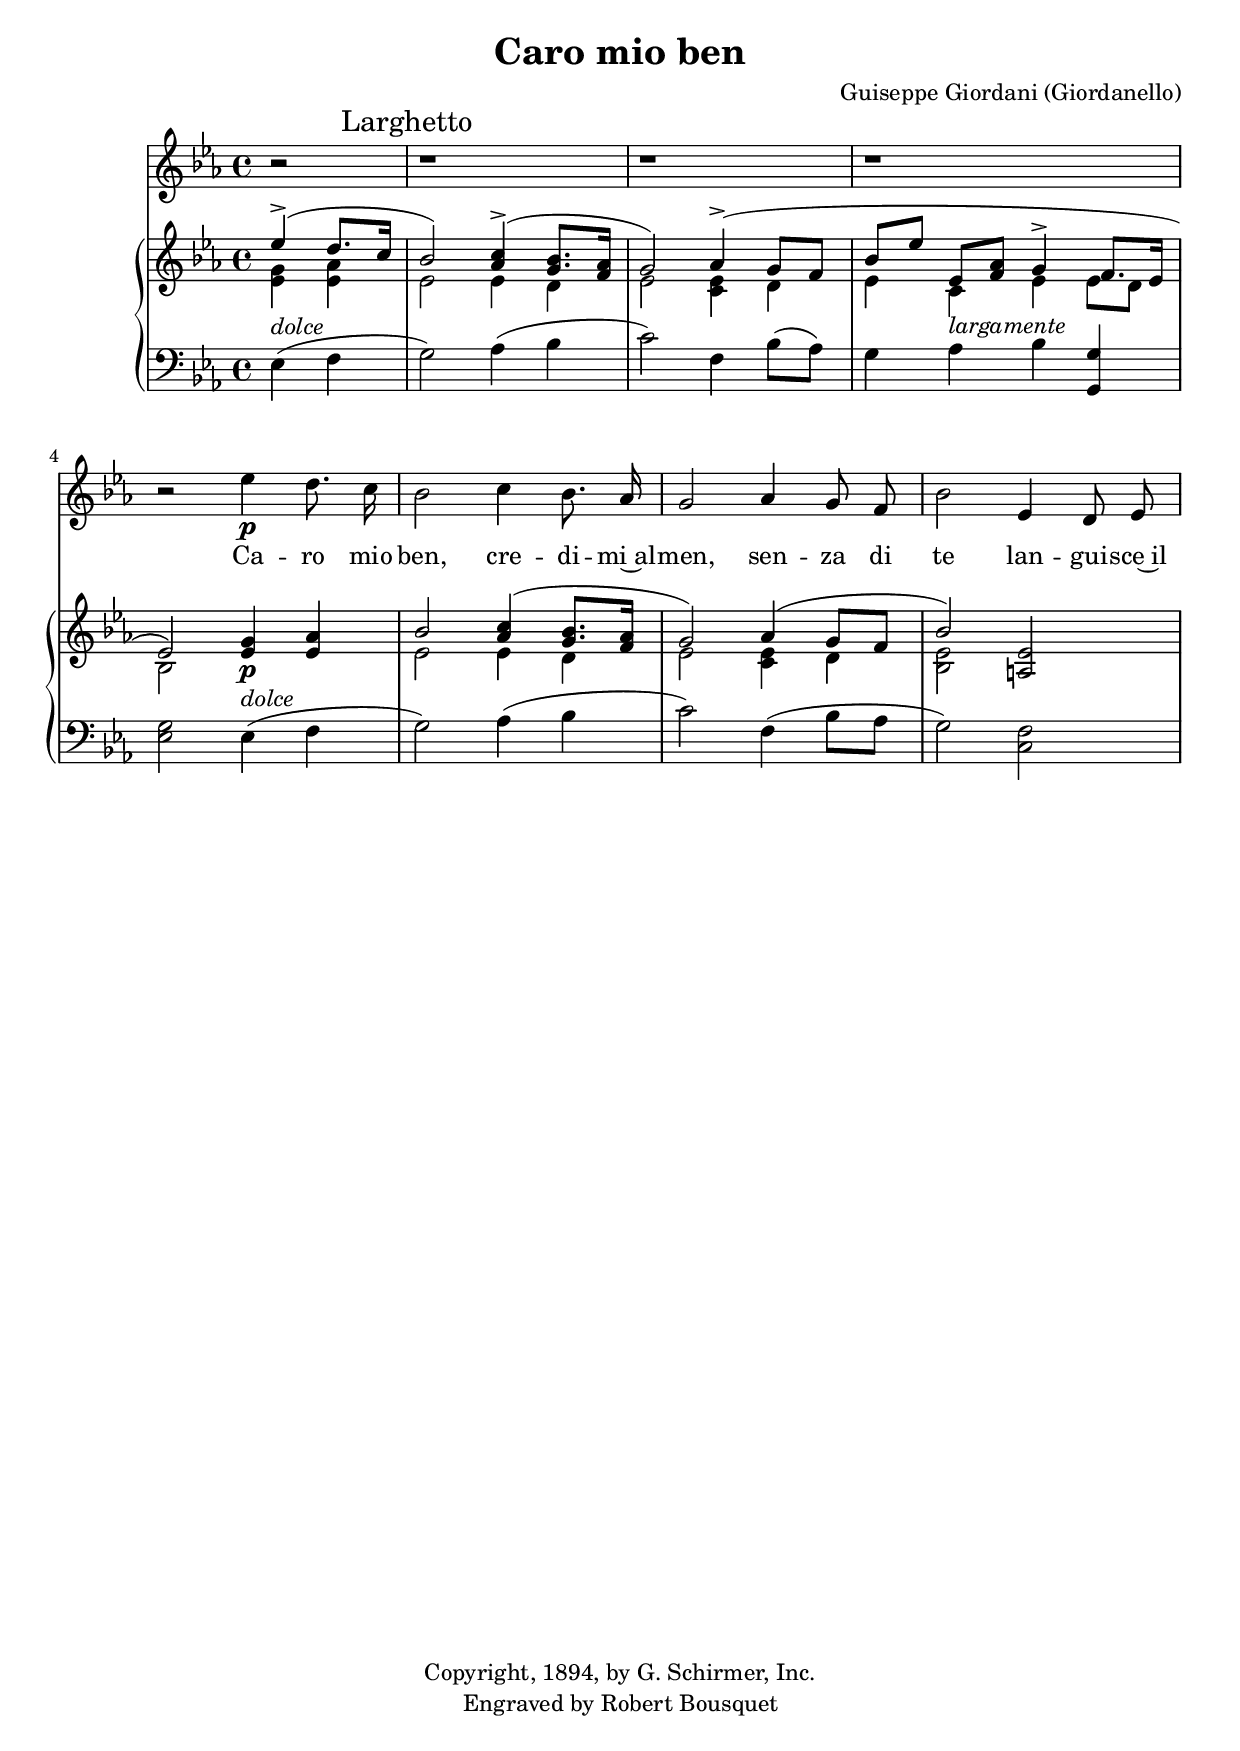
\version "2.16.1"
\header {
  title     = "Caro mio ben"
  composer  = "Guiseppe Giordani (Giordanello)"
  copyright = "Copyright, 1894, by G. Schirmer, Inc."
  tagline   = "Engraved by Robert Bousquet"
}

melody = \relative c'' {
  \clef treble
  \key ees \major

  \partial 4*2 r2 \mark "Larghetto" |
  r1
  r
  r
  r2 ees4\p d8. c16
  bes2 c4 bes8. aes16
  g2 aes4 g8 f
  bes2 ees,4 d8 ees % TODO: add grace notes
}

text = \lyricmode {
  Ca -- ro mio
  ben, cre -- di -- mi~al --
  men, sen -- za di
  te lan -- gui -- sce~il
}

upper = \relative c'' {
  \clef treble
  \key ees \major

  \partial 4*2 << {ees4->( d8. c16} \\ {<g ees>4 <aes ees>} >> |
  << {bes2) <c aes>4->( <bes g>8. <aes f>16} \\ {ees2 ees4 d} >>
  << {g2) aes4->( g8 f} \\ {ees2 <ees c>4 d}>>
  << {bes'8[ ees] ees,[ <aes f>] g4-> f8. ees16} \\ {ees4 c ees ees8 d} >>
  << {ees2)} \\ {bes2} >> <g' ees>4(\p  <aes ees>
  << {bes2) <c aes>4( <bes g>8. <aes f>16} \\ {ees2 ees4 d} >>
  << {g2) aes4( g8 f} \\ {ees2 <ees c>4 d} >>
  << {bes'2)} \\ {<ees, bes>} >> <ees a,>
}

lower = \relative c {
  \clef bass
  \key ees \major

  \partial 4*2 ees4( ^ \markup \italic { dolce } f |
  g2) aes4( bes
  c2) f,4 bes8( aes)
  g4 aes ^ \markup \italic { largamente } bes <g g,>
  <g ees>2 ees4( ^ \markup \italic { dolce } f
  g2) aes4( bes
  c2) f,4( bes8 aes
  g2) <f c>
}

\score {
  <<
    \new Voice = "mel" { \autoBeamOff \melody }
    \new Lyrics \lyricsto mel \text
    \new PianoStaff <<
      \new Staff = "upper" \upper
      \new Staff = "lower" \lower
    >>
  >>
  \layout {
    \context { \Staff \RemoveEmptyStaves }
  }
  \midi { }
}
